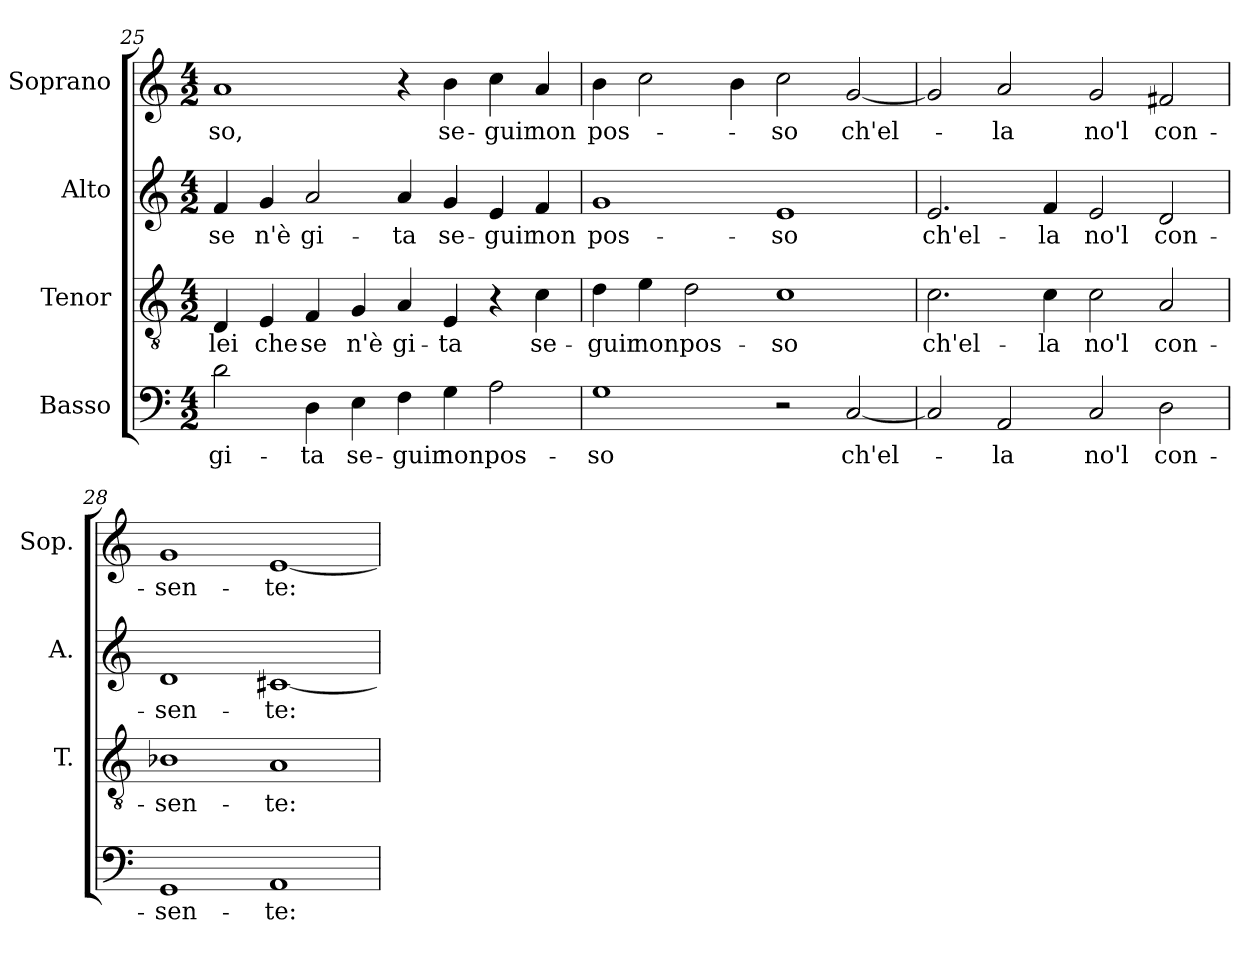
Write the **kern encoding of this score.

**kern	**text	**kern	**text	**kern	**text	**kern	**text
*part4	*part4	*part3	*part3	*part2	*part2	*part1	*part1
*staff4	*staff4	*staff3	*staff3	*staff2	*staff2	*staff1	*staff1
*I"Basso	*	*I"Tenor	*	*I"Alto	*	*I"Soprano	*
*	*	*I'T.	*	*I'A.	*	*I'Sop.	*
*clefF4	*	*clefGv2	*	*clefG2	*	*clefG2	*
*	*	*ITrd7c12	*	*	*	*	*
*k[]	*	*k[]	*	*k[]	*	*k[]	*
*C:	*	*C:	*	*C:	*	*C:	*
*M4/2	*	*M4/2	*	*M4/2	*	*M4/2	*
=25	=25	=25	=25	=25	=25	=25	=25
!	!LO:LY:b:color=#000000	!	!	!	!	!	!
!	!	!	!LO:LY:b:color=#000000	!	!	!	!
!	!	!	!	!	!LO:LY:b:color=#000000	!	!
!	!	!	!	!	!	!	!LO:LY:b:color=#000000
2di\	gi-	4DDi/	lei	4fi/	se	1ai	-so,
!	!	!	!LO:LY:b:color=#000000	!	!	!	!
!	!	!	!	!	!LO:LY:b:color=#000000	!	!
.	.	4EEi/	che	4gi/	n'è	.	.
!	!LO:LY:b:color=#000000	!	!	!	!	!	!
!	!	!	!LO:LY:b:color=#000000	!	!	!	!
!	!	!	!	!	!LO:LY:b:color=#000000	!	!
4Di\	-ta	4FFi/	se	2ai/	gi-	.	.
!	!LO:LY:b:color=#000000	!	!	!	!	!	!
!	!	!	!LO:LY:b:color=#000000	!	!	!	!
4Ei\	se-	4GGi/	n'è	.	.	.	.
!	!LO:LY:b:color=#000000	!	!	!	!	!	!
!	!	!	!LO:LY:b:color=#000000	!	!	!	!
!	!	!	!	!	!LO:LY:b:color=#000000	!	!
4Fi\	-guir	4AAi/	gi-	4ai/	-ta	4r	.
!	!LO:LY:b:color=#000000	!	!	!	!	!	!
!	!	!	!LO:LY:b:color=#000000	!	!	!	!
!	!	!	!	!	!LO:LY:b:color=#000000	!	!
!	!	!	!	!	!	!	!LO:LY:b:color=#000000
4Gi\	non	4EEi/	-ta	4gi/	se-	4bi\	se-
!	!LO:LY:b:color=#000000	!	!	!	!	!	!
!	!	!	!	!	!LO:LY:b:color=#000000	!	!
!	!	!	!	!	!	!	!LO:LY:b:color=#000000
2Ai\	pos-	4r	.	4ei/	-guir	4cci\	-guir
!	!	!	!LO:LY:b:color=#000000	!	!	!	!
!	!	!	!	!	!LO:LY:b:color=#000000	!	!
!	!	!	!	!	!	!	!LO:LY:b:color=#000000
.	.	4Ci\	se-	4fi/	non	4ai/	non
!!LO:PB:g=z
=26	=26	=26	=26	=26	=26	=26	=26
!	!LO:LY:b:color=#000000	!	!	!	!	!	!
!	!	!	!LO:LY:b:color=#000000	!	!	!	!
!	!	!	!	!	!LO:LY:b:color=#000000	!	!
!	!	!	!	!	!	!	!LO:LY:b:color=#000000
1Gi	-so	4Di\	-guir	1gi	pos-	4bi\	pos-
!	!	!	!LO:LY:b:color=#000000	!	!	!	!
.	.	4Ei\	non	.	.	2cci\	.
!	!	!	!LO:LY:b:color=#000000	!	!	!	!
.	.	2Di\	pos-	.	.	.	.
.	.	.	.	.	.	4bi\	.
!	!	!	!LO:LY:b:color=#000000	!	!	!	!
!	!	!	!	!	!LO:LY:b:color=#000000	!	!
!	!	!	!	!	!	!	!LO:LY:b:color=#000000
2r	.	1Ci	-so	1ei	-so	2cci\	-so
!	!LO:LY:b:color=#000000	!	!	!	!	!	!
!	!	!	!	!	!	!	!LO:LY:b:color=#000000
[<2Ci/	ch'el-	.	.	.	.	[<2gi/	ch'el-
=27	=27	=27	=27	=27	=27	=27	=27
!	!	!	!LO:LY:b:color=#000000	!	!	!	!
!	!	!	!	!	!LO:LY:b:color=#000000	!	!
2Ci/]	.	2.Ci\	ch'el-	2.ei/	ch'el-	2gi/]	.
!	!LO:LY:b:color=#000000	!	!	!	!	!	!
!	!	!	!	!	!	!	!LO:LY:b:color=#000000
2AAi/	-la	.	.	.	.	2ai/	-la
!	!	!	!LO:LY:b:color=#000000	!	!	!	!
!	!	!	!	!	!LO:LY:b:color=#000000	!	!
.	.	4Ci\	-la	4fi/	-la	.	.
!	!LO:LY:b:color=#000000	!	!	!	!	!	!
!	!	!	!LO:LY:b:color=#000000	!	!	!	!
!	!	!	!	!	!LO:LY:b:color=#000000	!	!
!	!	!	!	!	!	!	!LO:LY:b:color=#000000
2Ci/	no'l	2Ci\	no'l	2ei/	no'l	2gi/	no'l
!	!LO:LY:b:color=#000000	!	!	!	!	!	!
!	!	!	!LO:LY:b:color=#000000	!	!	!	!
!	!	!	!	!	!LO:LY:b:color=#000000	!	!
!	!	!	!	!	!	!	!LO:LY:b:color=#000000
2Di\	con-	2AAi/	con-	2di/	con-	2f#Xi/	con-
=28	=28	=28	=28	=28	=28	=28	=28
!	!LO:LY:b:color=#000000	!	!	!	!	!	!
!	!	!	!LO:LY:b:color=#000000	!	!	!	!
!	!	!	!	!	!LO:LY:b:color=#000000	!	!
!	!	!	!	!	!	!	!LO:LY:b:color=#000000
1GGi	-sen-	1BB-Xi	-sen-	1di	-sen-	1gi	-sen-
!	!LO:LY:b:color=#000000	!	!	!	!	!	!
!	!	!	!LO:LY:b:color=#000000	!	!	!	!
!	!	!	!	!	!LO:LY:b:color=#000000	!	!
!	!	!	!	!	!	!	!LO:LY:b:color=#000000
1AAi	-te:	1AAi	-te:	[<1c#Xi	-te:	[<1ei	-te:
=	=	=	=	=	=	=	=
*-	*-	*-	*-	*-	*-	*-	*-
